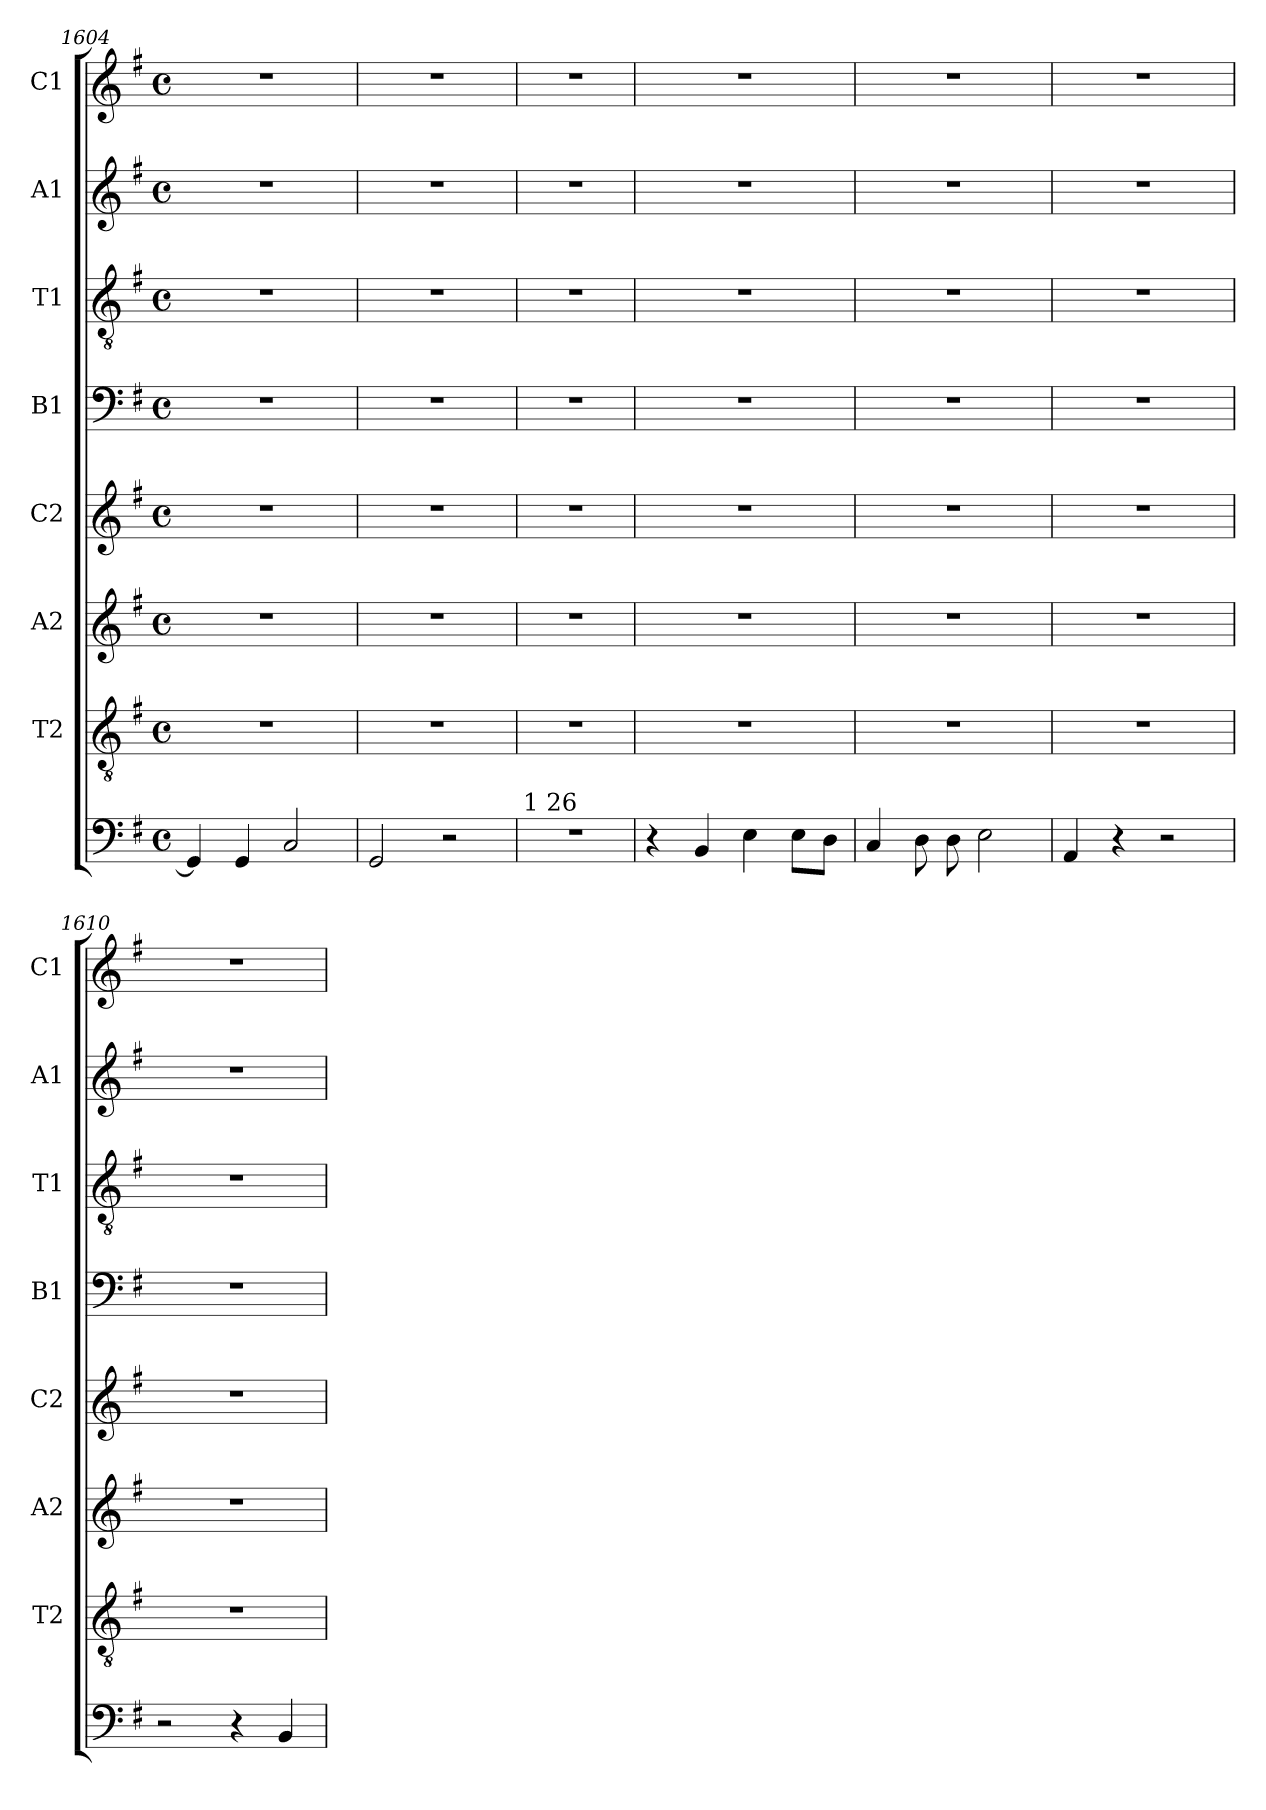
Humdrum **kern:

**kern	**kern	**kern	**kern	**kern	**kern	**kern	**kern
*part8	*part7	*part6	*part5	*part4	*part3	*part2	*part1
*staff8	*staff7	*staff6	*staff5	*staff4	*staff3	*staff2	*staff1
*	*I"T2	*I"A2	*I"C2	*I"B1	*I"T1	*I"A1	*I"C1
*	*I'T2	*I'A2	*I'C2	*I'B1	*I'T1	*I'A1	*I'C1
*clefF4	*clefGv2	*clefG2	*clefG2	*clefF4	*clefGv2	*clefG2	*clefG2
*k[f#]	*k[f#]	*k[f#]	*k[f#]	*k[f#]	*k[f#]	*k[f#]	*k[f#]
*G:	*G:	*G:	*G:	*G:	*G:	*G:	*G:
*M4/4	*M4/4	*M4/4	*M4/4	*M4/4	*M4/4	*M4/4	*M4/4
*met(c)	*met(c)	*met(c)	*met(c)	*met(c)	*met(c)	*met(c)	*met(c)
=1604	=1604	=1604	=1604	=1604	=1604	=1604	=1604
4GG/]	1r	1r	1r	1r	1r	1r	1r
4GG/	.	.	.	.	.	.	.
2C/	.	.	.	.	.	.	.
=1605	=1605	=1605	=1605	=1605	=1605	=1605	=1605
2GG/	1r	1r	1r	1r	1r	1r	1r
2r	.	.	.	.	.	.	.
!!LO:LB:g=z
=1606	=1606	=1606	=1606	=1606	=1606	=1606	=1606
!LO:TX:a:t=1 26	!	!	!	!	!	!	!
1r	1r	1r	1r	1r	1r	1r	1r
=1607	=1607	=1607	=1607	=1607	=1607	=1607	=1607
4r	1r	1r	1r	1r	1r	1r	1r
4BB/	.	.	.	.	.	.	.
4E\	.	.	.	.	.	.	.
8E\L	.	.	.	.	.	.	.
8D\J	.	.	.	.	.	.	.
=1608	=1608	=1608	=1608	=1608	=1608	=1608	=1608
4C/	1r	1r	1r	1r	1r	1r	1r
8D\	.	.	.	.	.	.	.
8D\	.	.	.	.	.	.	.
2E\	.	.	.	.	.	.	.
=1609	=1609	=1609	=1609	=1609	=1609	=1609	=1609
4AA/	1r	1r	1r	1r	1r	1r	1r
4r	.	.	.	.	.	.	.
2r	.	.	.	.	.	.	.
=1610	=1610	=1610	=1610	=1610	=1610	=1610	=1610
2r	1r	1r	1r	1r	1r	1r	1r
4r	.	.	.	.	.	.	.
4BB/	.	.	.	.	.	.	.
=	=	=	=	=	=	=	=
*-	*-	*-	*-	*-	*-	*-	*-
